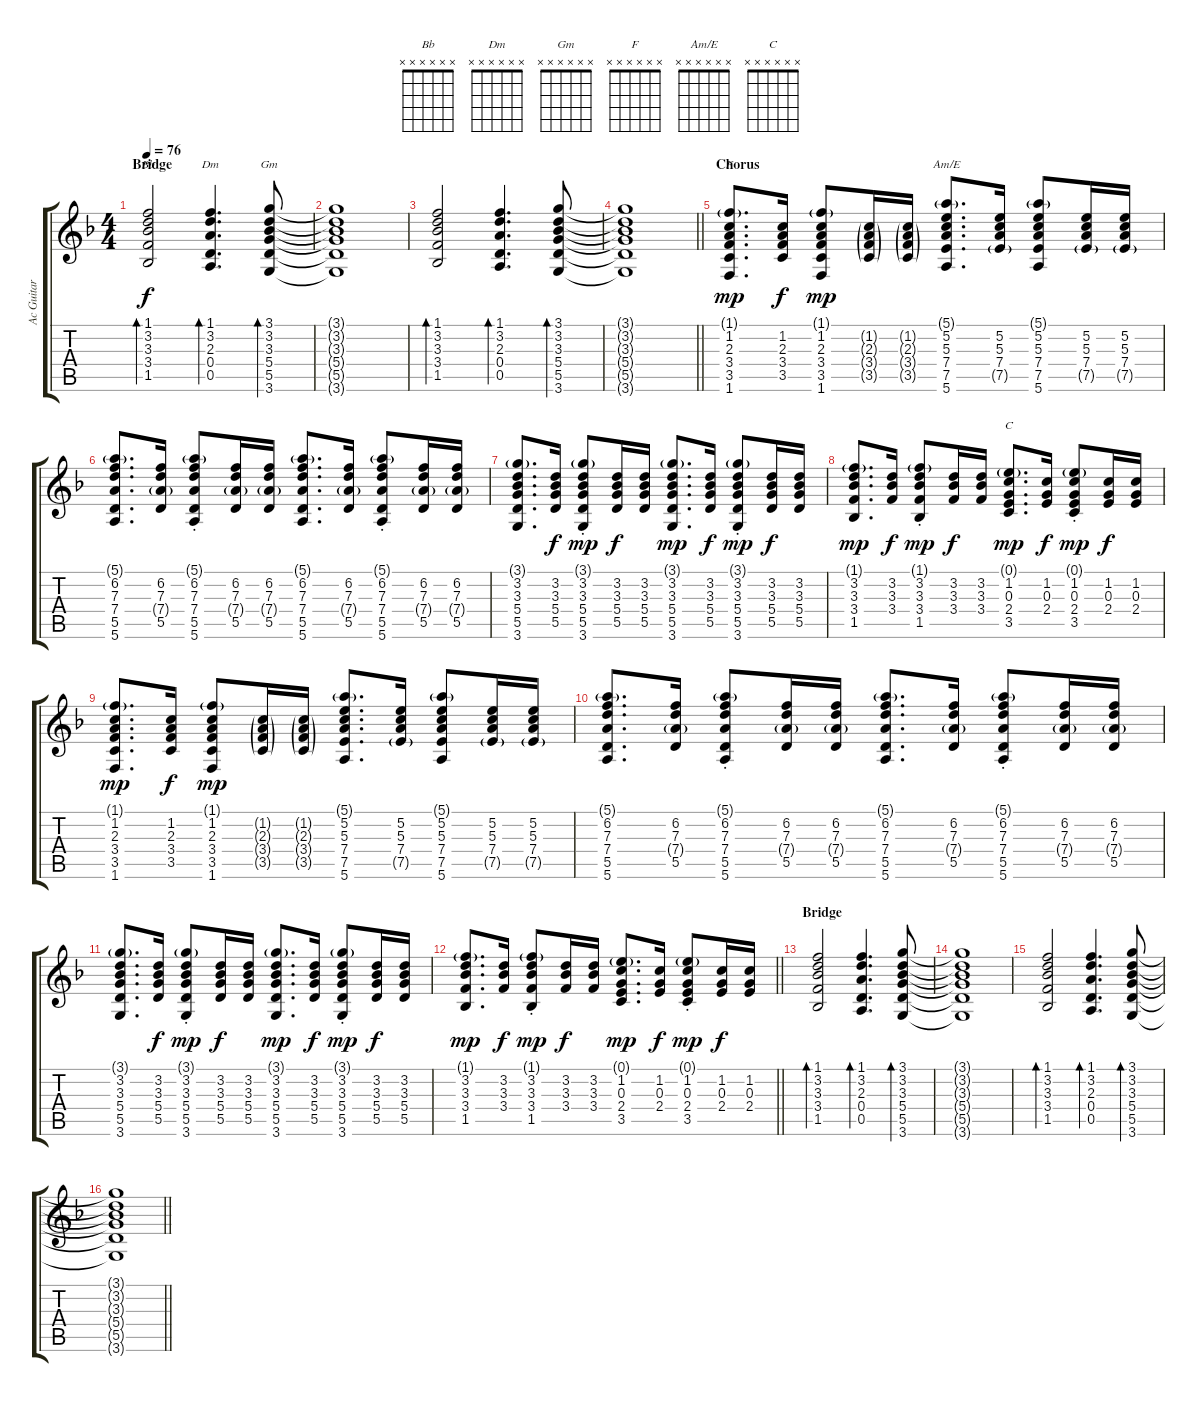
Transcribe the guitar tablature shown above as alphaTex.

\track ("Ac Guitar" "Ac Guitar") {instrument acousticguitarsteel}
\staff {score tabs}
\tuning (E4 B3 G3 D3 A2 E2) {hide}
\chord ("Bb" x x x x x x)
\chord ("Dm" x x x x x x)
\chord ("Gm" x x x x x x)
\chord ("F" x x x x x x)
\chord ("Am/E" x x x x x x)
\chord ("C" x x x x x x)
\ts (4 4)
\section ("" "Bridge")
\tempo 76
\clef g2
\ks f
(1.1 3.2 3.3 3.4 1.5).2{bd 120 ch "Bb" dy f} (1.1 3.2 2.3 0.4 0.5).4{d bd 120 ch "Dm"} (3.1 3.2 3.3 5.4 5.5 3.6).8{bd 120 ch "Gm"} |
(3.1{t} 3.2{t} 3.3{t} 5.4{t} 5.5{t} 3.6{t}).1 |
(1.1 3.2 3.3 3.4 1.5).2{bd 120} (1.1 3.2 2.3 0.4 0.5).4{d bd 120} (3.1 3.2 3.3 5.4 5.5 3.6).8{bd 120} |
\barLineRight lightlight
(3.1{t} 3.2{t} 3.3{t} 5.4{t} 5.5{t} 3.6{t}).1 |
\section ("" "Chorus")
(1.1{g} 1.2 2.3 3.4 3.5 1.6).8{d ch "F" dy mp} (1.2 2.3 3.4 3.5).16{dy f} (1.1{g} 1.2 2.3 3.4 3.5 1.6).8{dy mp} (1.2{g} 2.3{g} 3.4{g} 3.5{g}).16 (1.2{g} 2.3{g} 3.4{g} 3.5{g}).16 (5.1{g} 5.2 5.3 7.4 7.5 5.6).8{d ch "Am/E"} (5.2 5.3 7.4 7.5{g}).16 (5.1{g} 5.2 5.3 7.4 7.5 5.6).8 (5.2 5.3 7.4 7.5{g}).16 (5.2 5.3 7.4 7.5{g}).16 |
(5.1{g} 6.2 7.3 7.4 5.5 5.6).8{d} (6.2 7.3 7.4{g} 5.5).16 (5.1{g st} 6.2{st} 7.3{st} 7.4{st} 5.5 5.6).8 (6.2 7.3 7.4{g} 5.5).16 (6.2 7.3 7.4{g} 5.5).16 (5.1{g} 6.2 7.3 7.4 5.5 5.6).8{d} (6.2 7.3 7.4{g} 5.5).16 (5.1{g st} 6.2{st} 7.3{st} 7.4{st} 5.5 5.6).8 (6.2 7.3 7.4{g} 5.5).16 (6.2 7.3 7.4{g} 5.5).16 |
(3.1{g} 3.2 3.3 5.4 5.5 3.6).8{d} (3.2 3.3 5.4 5.5).16{dy f} (3.1{g st} 3.2{st} 3.3{st} 5.4{st} 5.5{st} 3.6{st}).8{dy mp} (3.2 3.3 5.4 5.5).16{dy f} (3.2 3.3 5.4 5.5).16 (3.1{g} 3.2 3.3 5.4 5.5 3.6).8{d dy mp} (3.2 3.3 5.4 5.5).16{dy f} (3.1{g st} 3.2{st} 3.3{st} 5.4{st} 5.5{st} 3.6{st}).8{dy mp} (3.2 3.3 5.4 5.5).16{dy f} (3.2 3.3 5.4 5.5).16 |
(1.1{g} 3.2 3.3 3.4 1.5).8{d dy mp} (3.2 3.3 3.4).16{dy f} (1.1{g st} 3.2{st} 3.3{st} 3.4{st} 1.5{st}).8{dy mp} (3.2 3.3 3.4).16{dy f} (3.2 3.3 3.4).16 (0.1{g} 1.2 0.3 2.4 3.5).8{d ch "C" dy mp} (1.2 0.3 2.4).16{dy f} (0.1{g st} 1.2{st} 0.3{st} 2.4{st} 3.5{st}).8{dy mp} (1.2 0.3 2.4).16{dy f} (1.2 0.3 2.4).16 |
(1.1{g} 1.2 2.3 3.4 3.5 1.6).8{d dy mp} (1.2 2.3 3.4 3.5).16{dy f} (1.1{g} 1.2 2.3 3.4 3.5 1.6).8{dy mp} (1.2{g} 2.3{g} 3.4{g} 3.5{g}).16 (1.2{g} 2.3{g} 3.4{g} 3.5{g}).16 (5.1{g} 5.2 5.3 7.4 7.5 5.6).8{d} (5.2 5.3 7.4 7.5{g}).16 (5.1{g} 5.2 5.3 7.4 7.5 5.6).8 (5.2 5.3 7.4 7.5{g}).16 (5.2 5.3 7.4 7.5{g}).16 |
(5.1{g} 6.2 7.3 7.4 5.5 5.6).8{d} (6.2 7.3 7.4{g} 5.5).16 (5.1{g st} 6.2{st} 7.3{st} 7.4{st} 5.5 5.6).8 (6.2 7.3 7.4{g} 5.5).16 (6.2 7.3 7.4{g} 5.5).16 (5.1{g} 6.2 7.3 7.4 5.5 5.6).8{d} (6.2 7.3 7.4{g} 5.5).16 (5.1{g st} 6.2{st} 7.3{st} 7.4{st} 5.5 5.6).8 (6.2 7.3 7.4{g} 5.5).16 (6.2 7.3 7.4{g} 5.5).16 |
(3.1{g} 3.2 3.3 5.4 5.5 3.6).8{d} (3.2 3.3 5.4 5.5).16{dy f} (3.1{g st} 3.2{st} 3.3{st} 5.4{st} 5.5{st} 3.6{st}).8{dy mp} (3.2 3.3 5.4 5.5).16{dy f} (3.2 3.3 5.4 5.5).16 (3.1{g} 3.2 3.3 5.4 5.5 3.6).8{d dy mp} (3.2 3.3 5.4 5.5).16{dy f} (3.1{g st} 3.2{st} 3.3{st} 5.4{st} 5.5{st} 3.6{st}).8{dy mp} (3.2 3.3 5.4 5.5).16{dy f} (3.2 3.3 5.4 5.5).16 |
\barLineRight lightlight
(1.1{g} 3.2 3.3 3.4 1.5).8{d dy mp} (3.2 3.3 3.4).16{dy f} (1.1{g st} 3.2{st} 3.3{st} 3.4{st} 1.5{st}).8{dy mp} (3.2 3.3 3.4).16{dy f} (3.2 3.3 3.4).16 (0.1{g} 1.2 0.3 2.4 3.5).8{d dy mp} (1.2 0.3 2.4).16{dy f} (0.1{g st} 1.2{st} 0.3{st} 2.4{st} 3.5{st}).8{dy mp} (1.2 0.3 2.4).16{dy f} (1.2 0.3 2.4).16 |
\section ("" "Bridge")
(1.1 3.2 3.3 3.4 1.5).2{bd 120} (1.1 3.2 2.3 0.4 0.5).4{d bd 120} (3.1 3.2 3.3 5.4 5.5 3.6).8{bd 120} |
(3.1{t} 3.2{t} 3.3{t} 5.4{t} 5.5{t} 3.6{t}).1 |
(1.1 3.2 3.3 3.4 1.5).2{bd 120} (1.1 3.2 2.3 0.4 0.5).4{d bd 120} (3.1 3.2 3.3 5.4 5.5 3.6).8{bd 120} |
\barLineRight lightlight
(3.1{t} 3.2{t} 3.3{t} 5.4{t} 5.5{t} 3.6{t}).1
